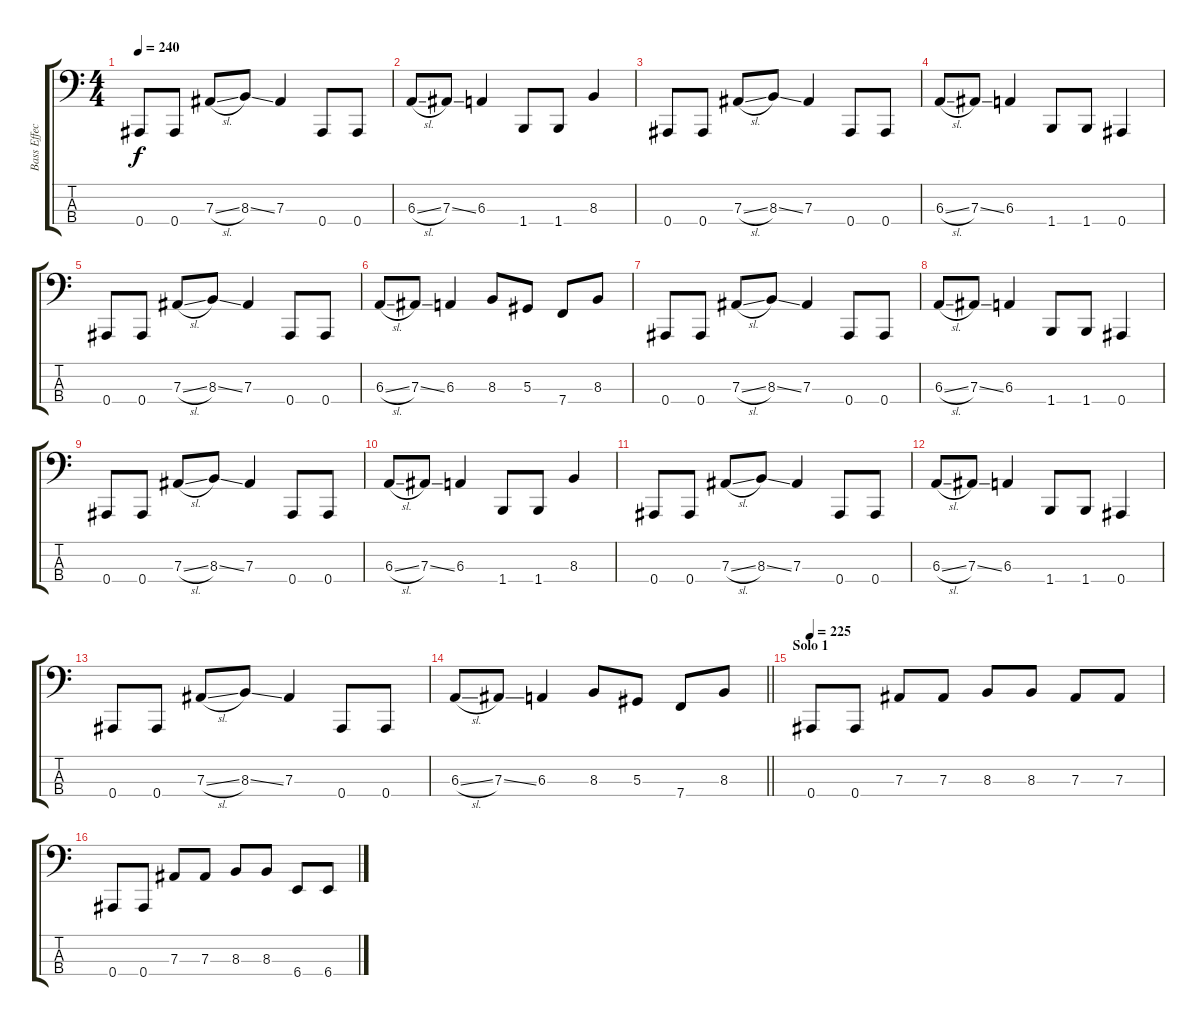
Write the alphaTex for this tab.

\track ("Bass Effect" "Bass Effec") {instrument overdrivenguitar}
\staff {score tabs}
\tuning (Db2 Ab1 Eb1 Bb0) {hide}
\ts (4 4)
\tempo 240
\clef f4
\ks c
0.4.8{dy f} 0.4.8 7.3{sl}.8 8.3{ss}.8 7.3.4 0.4.8 0.4.8 |
6.3{sl}.8 7.3{ss}.8 6.3.4 1.4.8 1.4.8 8.3.4 |
0.4.8 0.4.8 7.3{sl}.8 8.3{ss}.8 7.3.4 0.4.8 0.4.8 |
6.3{sl}.8 7.3{ss}.8 6.3.4 1.4.8 1.4.8 0.4.4 |
0.4.8 0.4.8 7.3{sl}.8 8.3{ss}.8 7.3.4 0.4.8 0.4.8 |
6.3{sl}.8 7.3{ss}.8 6.3.4 8.3.8 5.3.8 7.4.8 8.3.8 |
0.4.8 0.4.8 7.3{sl}.8 8.3{ss}.8 7.3.4 0.4.8 0.4.8 |
6.3{sl}.8 7.3{ss}.8 6.3.4 1.4.8 1.4.8 0.4.4 |
0.4.8 0.4.8 7.3{sl}.8 8.3{ss}.8 7.3.4 0.4.8 0.4.8 |
6.3{sl}.8 7.3{ss}.8 6.3.4 1.4.8 1.4.8 8.3.4 |
0.4.8 0.4.8 7.3{sl}.8 8.3{ss}.8 7.3.4 0.4.8 0.4.8 |
6.3{sl}.8 7.3{ss}.8 6.3.4 1.4.8 1.4.8 0.4.4 |
0.4.8 0.4.8 7.3{sl}.8 8.3{ss}.8 7.3.4 0.4.8 0.4.8 |
\barLineRight lightlight
6.3{sl}.8 7.3{ss}.8 6.3.4 8.3.8 5.3.8 7.4.8 8.3.8 |
\section ("" "Solo 1")
\tempo 225
0.4.8 0.4.8 7.3.8 7.3.8 8.3.8 8.3.8 7.3.8 7.3.8 |
0.4.8 0.4.8 7.3.8 7.3.8 8.3.8 8.3.8 6.4.8 6.4.8
